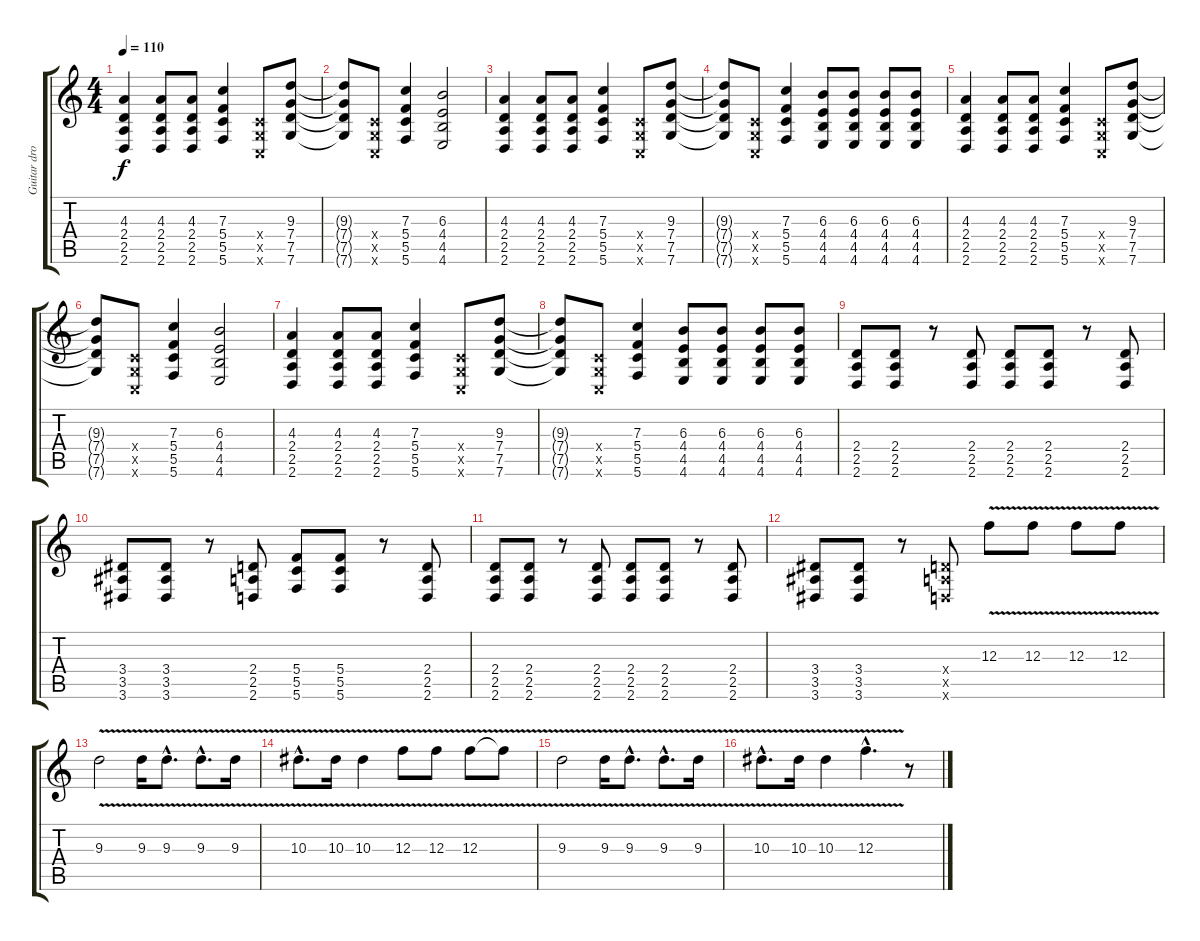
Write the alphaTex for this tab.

\track ("Guitar drop D" "Guitar dro") {instrument distortionguitar}
\staff {score tabs}
\tuning (D4 A3 F3 C3 G2 C2) {hide}
\ts (4 4)
\tempo 110
\clef g2
\ks c
(4.3 2.4 2.5 2.6).4{dy f} (4.3 2.4 2.5 2.6).8 (4.3 2.4 2.5 2.6).8 (7.3 5.4 5.5 5.6).4 (0.4{x} 0.5{x} 0.6{x}).8 (9.3 7.4 7.5 7.6).8 |
(9.3{t} 7.4{t} 7.5{t} 7.6{t}).8 (0.4{x} 0.5{x} 0.6{x}).8 (7.3 5.4 5.5 5.6).4 (6.3 4.4 4.5 4.6).2 |
(4.3 2.4 2.5 2.6).4 (4.3 2.4 2.5 2.6).8 (4.3 2.4 2.5 2.6).8 (7.3 5.4 5.5 5.6).4 (0.4{x} 0.5{x} 0.6{x}).8 (9.3 7.4 7.5 7.6).8 |
(9.3{t} 7.4{t} 7.5{t} 7.6{t}).8 (0.4{x} 0.5{x} 0.6{x}).8 (7.3 5.4 5.5 5.6).4 (6.3 4.4 4.5 4.6).8 (6.3 4.4 4.5 4.6).8 (6.3 4.4 4.5 4.6).8 (6.3 4.4 4.5 4.6).8 |
(4.3 2.4 2.5 2.6).4 (4.3 2.4 2.5 2.6).8 (4.3 2.4 2.5 2.6).8 (7.3 5.4 5.5 5.6).4 (0.4{x} 0.5{x} 0.6{x}).8 (9.3 7.4 7.5 7.6).8 |
(9.3{t} 7.4{t} 7.5{t} 7.6{t}).8 (0.4{x} 0.5{x} 0.6{x}).8 (7.3 5.4 5.5 5.6).4 (6.3 4.4 4.5 4.6).2 |
(4.3 2.4 2.5 2.6).4 (4.3 2.4 2.5 2.6).8 (4.3 2.4 2.5 2.6).8 (7.3 5.4 5.5 5.6).4 (0.4{x} 0.5{x} 0.6{x}).8 (9.3 7.4 7.5 7.6).8 |
(9.3{t} 7.4{t} 7.5{t} 7.6{t}).8 (0.4{x} 0.5{x} 0.6{x}).8 (7.3 5.4 5.5 5.6).4 (6.3 4.4 4.5 4.6).8 (6.3 4.4 4.5 4.6).8 (6.3 4.4 4.5 4.6).8 (6.3 4.4 4.5 4.6).8 |
(2.4 2.5 2.6).8 (2.4 2.5 2.6).8 r.8 (2.4 2.5 2.6).8 (2.4 2.5 2.6).8 (2.4 2.5 2.6).8 r.8 (2.4 2.5 2.6).8 |
(3.4 3.5 3.6).8 (3.4 3.5 3.6).8 r.8 (2.4 2.5 2.6).8 (5.4 5.5 5.6).8 (5.4 5.5 5.6).8 r.8 (2.4 2.5 2.6).8 |
(2.4 2.5 2.6).8 (2.4 2.5 2.6).8 r.8 (2.4 2.5 2.6).8 (2.4 2.5 2.6).8 (2.4 2.5 2.6).8 r.8 (2.4 2.5 2.6).8 |
(3.4 3.5 3.6).8 (3.4 3.5 3.6).8 r.8 (2.4{x} 2.5{x} 2.6{x}).8 12.3{v}.8 12.3{v}.8 12.3{v}.8 12.3{v}.8 |
9.3{v}.2 9.3{v}.16 9.3{v hac}.8{d} 9.3{v hac}.8{d} 9.3{v}.16 |
10.3{v hac}.8{d} 10.3{v}.16 10.3{v}.4 12.3{v}.8 12.3{v}.8 12.3{v}.8 12.3{v t}.8 |
9.3{v}.2 9.3{v}.16 9.3{v hac}.8{d} 9.3{v hac}.8{d} 9.3{v}.16 |
10.3{v hac}.8{d} 10.3{v}.16 10.3{v}.4 12.3{v hac}.4{d} r.8
